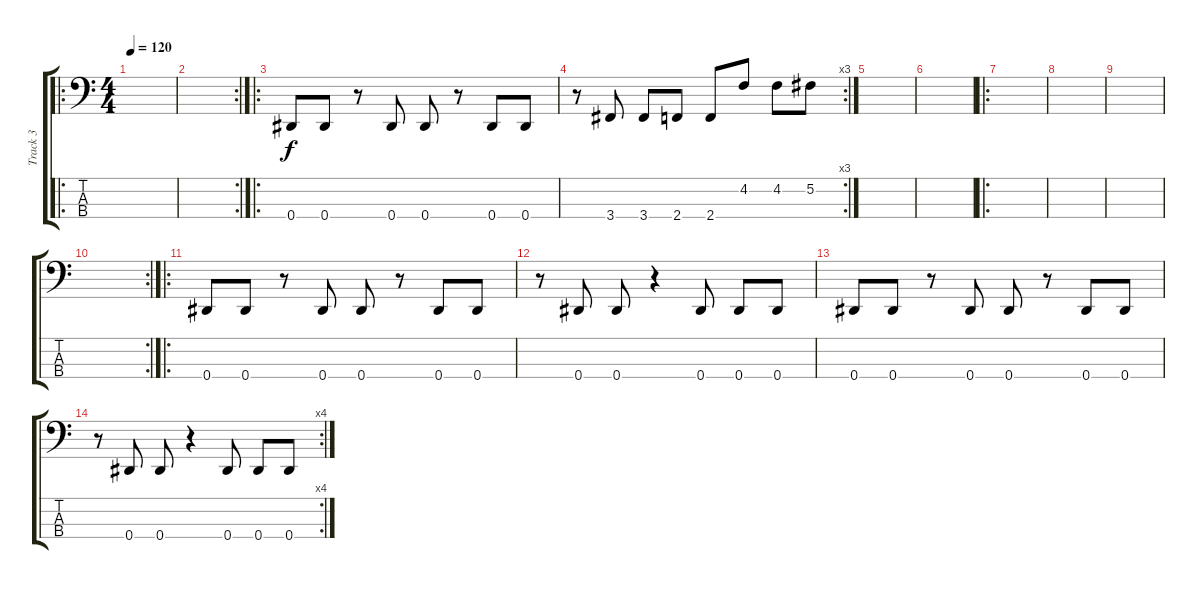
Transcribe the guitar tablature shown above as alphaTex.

\track ("Track 3" "Track 3") {instrument electricbasspick}
\staff {score tabs}
\tuning (Gb2 Db2 Ab1 Eb1) {hide}
\ro
\ts (4 4)
\tempo 120
\clef f4
\ks c
|
\rc 2
|
\ro
0.4.8 0.4.8 r.8 0.4.8 0.4.8 r.8 0.4.8 0.4.8 |
\rc 3
r.8 3.4.8 3.4.8 2.4.8 2.4.8 4.2.8 4.2.8 5.2.8 |
|
|
\ro
|
|
|
\rc 2
|
\ro
0.4.8 0.4.8 r.8 0.4.8 0.4.8 r.8 0.4.8 0.4.8 |
r.8 0.4.8 0.4.8 r.4 0.4.8 0.4.8 0.4.8 |
0.4.8 0.4.8 r.8 0.4.8 0.4.8 r.8 0.4.8 0.4.8 |
\rc 4
r.8 0.4.8 0.4.8 r.4 0.4.8 0.4.8 0.4.8
